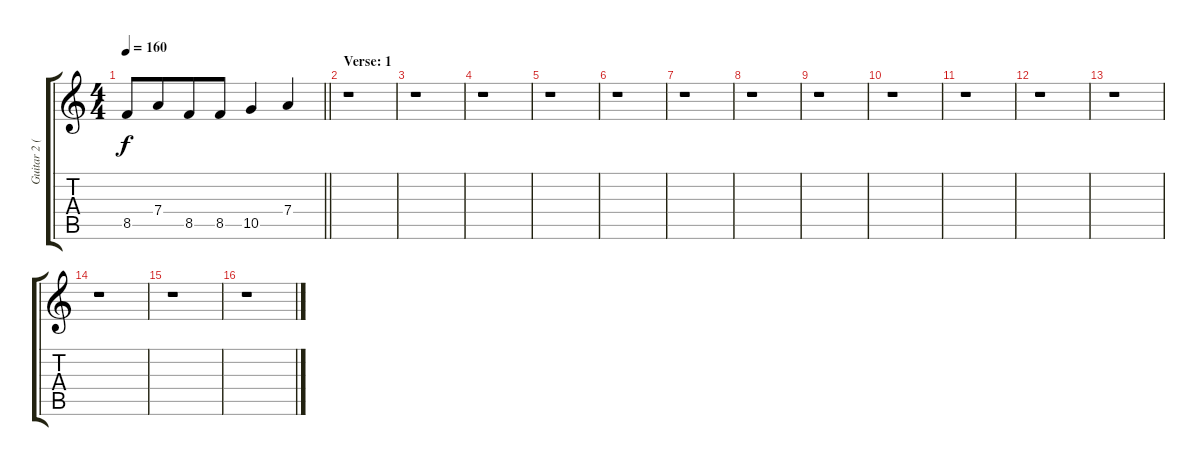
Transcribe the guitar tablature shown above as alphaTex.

\track ("Guitar 2 (Electric)" "Guitar 2 (") {instrument acousticguitarsteel}
\staff {score tabs}
\tuning (E4 B3 G3 D3 A2 E2) {hide}
\ts (4 4)
\tempo 160
\clef g2
\barLineRight lightlight
\ks c
8.5.8{dy f} 7.4.8{beam merge} 8.5.8 8.5.8 10.5.4 7.4.4 |
\section ("" "Verse: 1")
r.1 |
r.1 |
r.1 |
r.1 |
r.1 |
r.1 |
r.1 |
r.1 |
r.1 |
r.1 |
r.1 |
r.1 |
r.1 |
r.1 |
r.1
